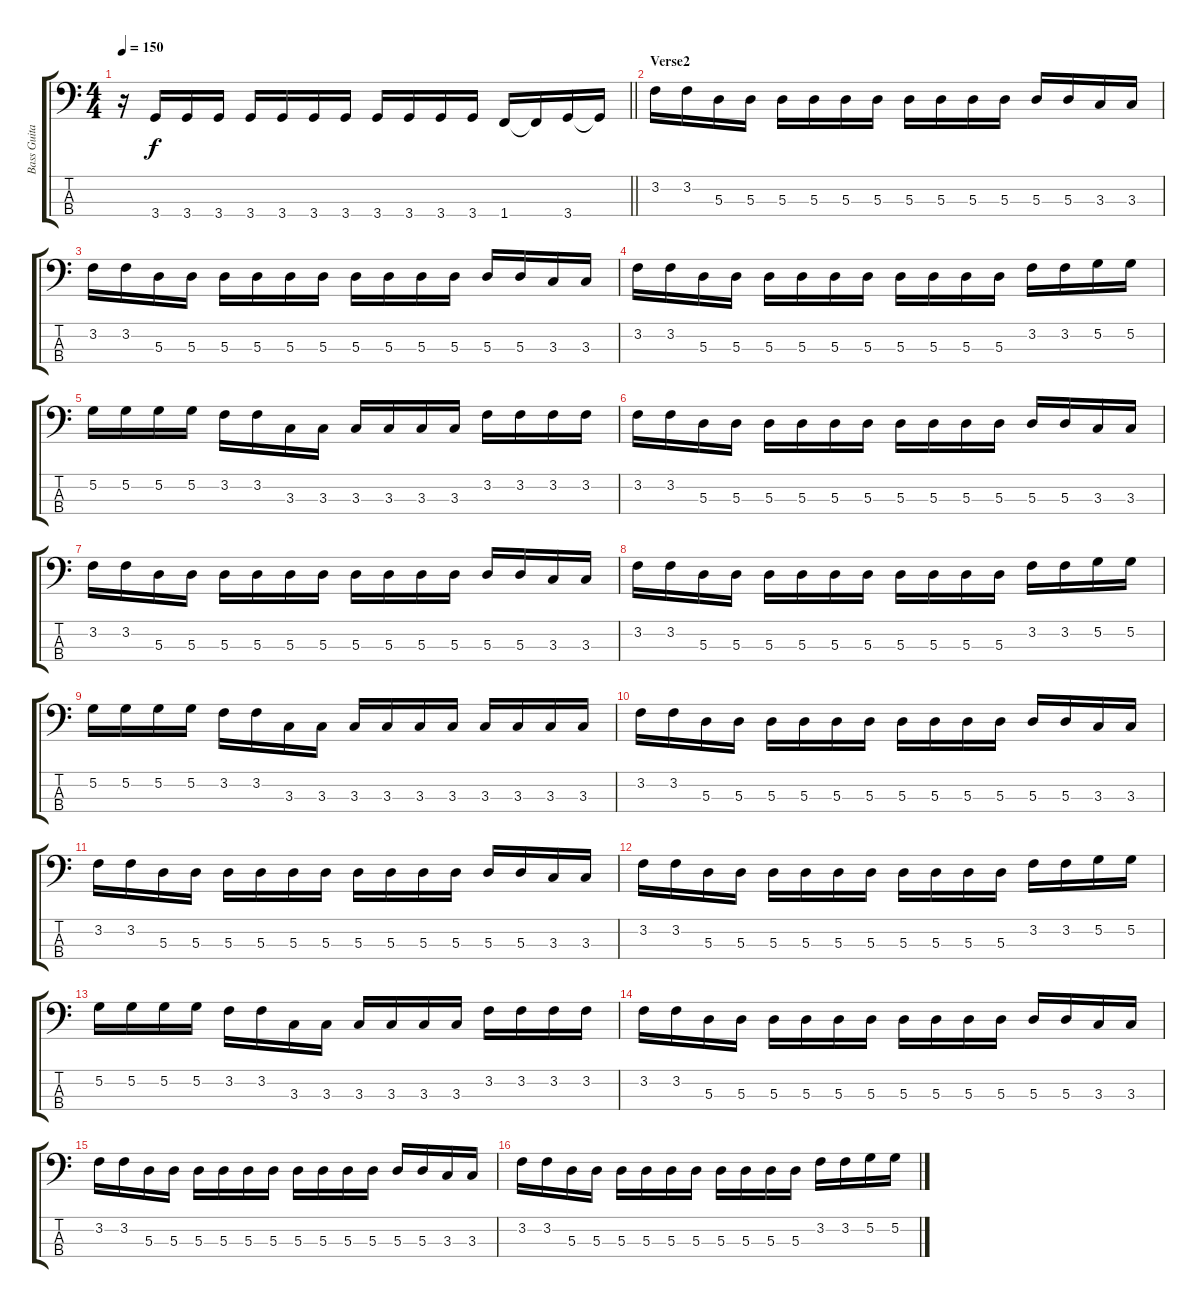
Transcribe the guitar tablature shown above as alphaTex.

\track ("Bass Guitar" "Bass Guita") {instrument electricbassfinger}
\staff {score tabs}
\tuning (G2 D2 A1 E1) {hide}
\ts (4 4)
\tempo 150
\clef f4
\barLineRight lightlight
\ks c
r.16{dy f} 3.4{t}.16 3.4.16 3.4.16 3.4.16 3.4.16 3.4.16 3.4.16 3.4.16 3.4.16 3.4.16 3.4.16 1.4.16 1.4{t}.16 3.4.16 3.4{t}.16 |
\section ("" "Verse2")
3.2.16 3.2.16 5.3.16 5.3.16 5.3.16 5.3.16 5.3.16 5.3.16 5.3.16 5.3.16 5.3.16 5.3.16 5.3.16 5.3.16 3.3.16 3.3.16 |
3.2.16 3.2.16 5.3.16 5.3.16 5.3.16 5.3.16 5.3.16 5.3.16 5.3.16 5.3.16 5.3.16 5.3.16 5.3.16 5.3.16 3.3.16 3.3.16 |
3.2.16 3.2.16 5.3.16 5.3.16 5.3.16 5.3.16 5.3.16 5.3.16 5.3.16 5.3.16 5.3.16 5.3.16 3.2.16 3.2.16 5.2.16 5.2.16 |
5.2.16 5.2.16 5.2.16 5.2.16 3.2.16 3.2.16 3.3.16 3.3.16 3.3.16 3.3.16 3.3.16 3.3.16 3.2.16 3.2.16 3.2.16 3.2.16 |
3.2.16 3.2.16 5.3.16 5.3.16 5.3.16 5.3.16 5.3.16 5.3.16 5.3.16 5.3.16 5.3.16 5.3.16 5.3.16 5.3.16 3.3.16 3.3.16 |
3.2.16 3.2.16 5.3.16 5.3.16 5.3.16 5.3.16 5.3.16 5.3.16 5.3.16 5.3.16 5.3.16 5.3.16 5.3.16 5.3.16 3.3.16 3.3.16 |
3.2.16 3.2.16 5.3.16 5.3.16 5.3.16 5.3.16 5.3.16 5.3.16 5.3.16 5.3.16 5.3.16 5.3.16 3.2.16 3.2.16 5.2.16 5.2.16 |
5.2.16 5.2.16 5.2.16 5.2.16 3.2.16 3.2.16 3.3.16 3.3.16 3.3.16 3.3.16 3.3.16 3.3.16 3.3.16 3.3.16 3.3.16 3.3.16 |
3.2.16 3.2.16 5.3.16 5.3.16 5.3.16 5.3.16 5.3.16 5.3.16 5.3.16 5.3.16 5.3.16 5.3.16 5.3.16 5.3.16 3.3.16 3.3.16 |
3.2.16 3.2.16 5.3.16 5.3.16 5.3.16 5.3.16 5.3.16 5.3.16 5.3.16 5.3.16 5.3.16 5.3.16 5.3.16 5.3.16 3.3.16 3.3.16 |
3.2.16 3.2.16 5.3.16 5.3.16 5.3.16 5.3.16 5.3.16 5.3.16 5.3.16 5.3.16 5.3.16 5.3.16 3.2.16 3.2.16 5.2.16 5.2.16 |
5.2.16 5.2.16 5.2.16 5.2.16 3.2.16 3.2.16 3.3.16 3.3.16 3.3.16 3.3.16 3.3.16 3.3.16 3.2.16 3.2.16 3.2.16 3.2.16 |
3.2.16 3.2.16 5.3.16 5.3.16 5.3.16 5.3.16 5.3.16 5.3.16 5.3.16 5.3.16 5.3.16 5.3.16 5.3.16 5.3.16 3.3.16 3.3.16 |
3.2.16 3.2.16 5.3.16 5.3.16 5.3.16 5.3.16 5.3.16 5.3.16 5.3.16 5.3.16 5.3.16 5.3.16 5.3.16 5.3.16 3.3.16 3.3.16 |
3.2.16 3.2.16 5.3.16 5.3.16 5.3.16 5.3.16 5.3.16 5.3.16 5.3.16 5.3.16 5.3.16 5.3.16 3.2.16 3.2.16 5.2.16 5.2.16
